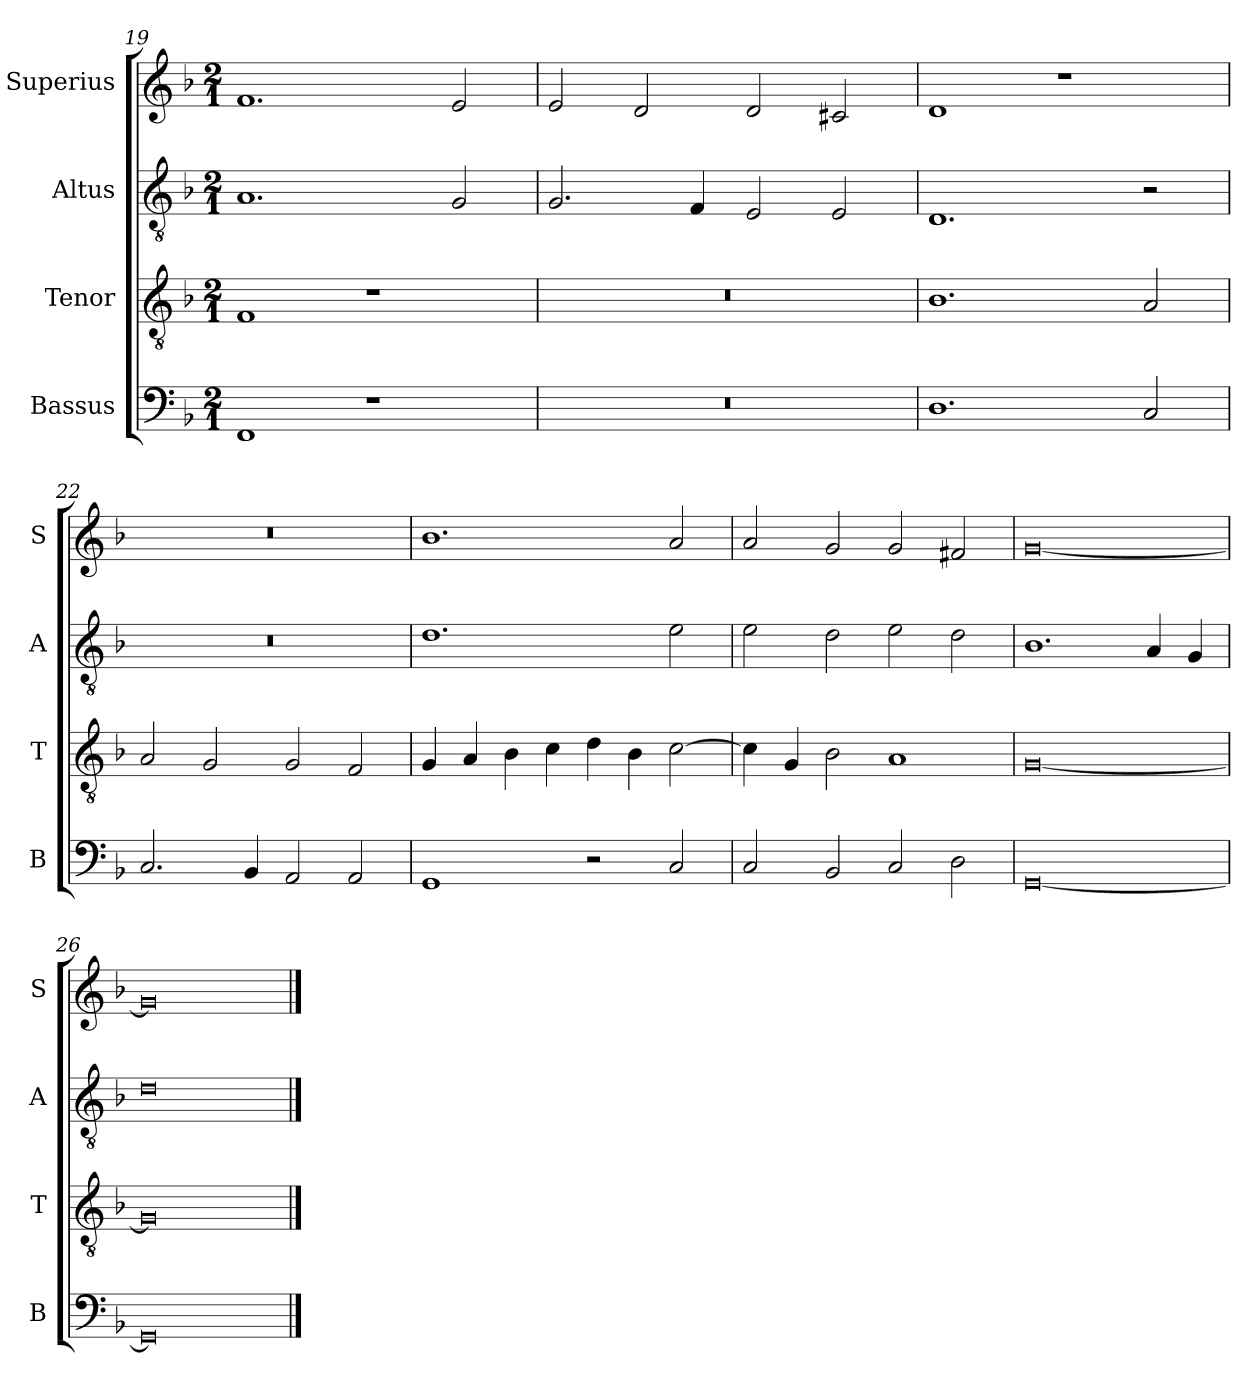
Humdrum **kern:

**kern	**kern	**kern	**kern
*part4	*part3	*part2	*part1
*staff4	*staff3	*staff2	*staff1
*I"Bassus	*I"Tenor	*I"Altus	*I"Superius
*I'B	*I'T	*I'A	*I'S
*clefF4	*clefGv2	*clefGv2	*clefG2
*k[b-]	*k[b-]	*k[b-]	*k[b-]
*M2/1	*M2/1	*M2/1	*M2/1
=19	=19	=19	=19
1FF	1F	1.A	1.f
1r	1r	.	.
.	.	2G/	2e/
=20	=20	=20	=20
0r	0r	2.G/	2e/
.	.	.	2d/
.	.	4F/	.
.	.	2E/	2d/
.	.	2E/	2c#X/
=21	=21	=21	=21
1.D	1.B-	1.D	1d
.	.	.	1r
2C/	2A/	2r	.
=22	=22	=22	=22
2.C/	2A/	0r	0r
.	2G/	.	.
4BB-/	.	.	.
2AA/	2G/	.	.
2AA/	2F/	.	.
=23	=23	=23	=23
1GG	4G/	1.d	1.b-
.	4A/	.	.
.	4B-\	.	.
.	4c\	.	.
2r	4d\	.	.
.	4B-\	.	.
2C/	[2c\	2e\	2a/
=24	=24	=24	=24
2C/	4c\]	2e\	2a/
.	4G/	.	.
2BB-/	2B-\	2d\	2g/
2C/	1A	2e\	2g/
2D\	.	2d\	2f#X/
=25	=25	=25	=25
[0GG	[0G	1.B-	[0g
.	.	4A/	.
.	.	4G/	.
=26	=26	=26	=26
0GG]	0G]	0d	0g]
==	==	==	==
*-	*-	*-	*-
